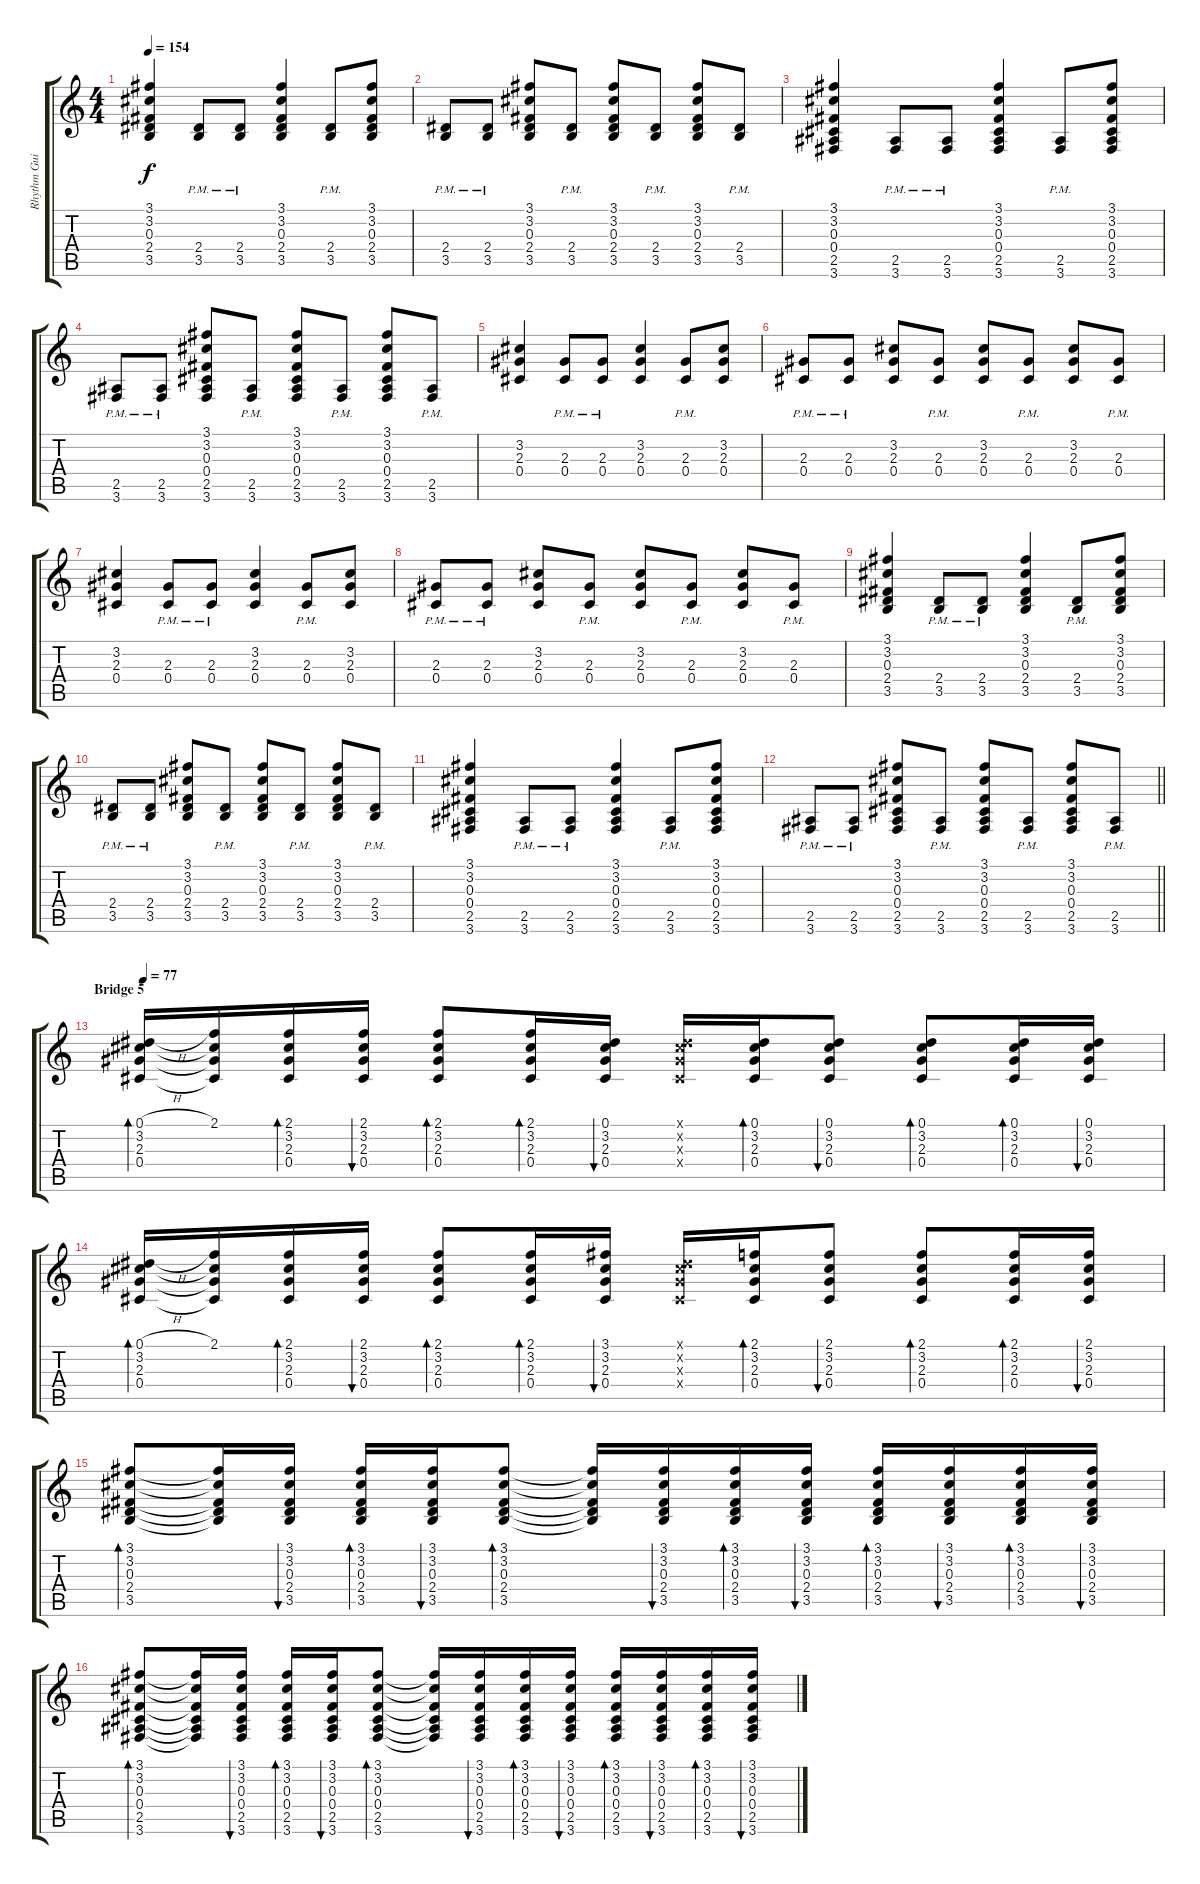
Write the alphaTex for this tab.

\track ("Rhythm Guitar" "Rhythm Gui") {instrument acousticguitarsteel}
\staff {score tabs}
\tuning (Eb4 Bb3 Gb3 Db3 Ab2 Eb2) {hide}
\ts (4 4)
\tempo 154
\clef g2
\ks c
(3.1 3.2 0.3 2.4 3.5).4{dy f} (2.4{pm} 3.5{pm}).8 (2.4{pm} 3.5{pm}).8 (3.1 3.2 0.3 2.4 3.5).4 (2.4{pm} 3.5{pm}).8 (3.1 3.2 0.3 2.4 3.5).8 |
(2.4{pm} 3.5{pm}).8 (2.4{pm} 3.5{pm}).8 (3.1 3.2 0.3 2.4 3.5).8 (2.4{pm} 3.5{pm}).8 (3.1 3.2 0.3 2.4 3.5).8 (2.4{pm} 3.5{pm}).8 (3.1 3.2 0.3 2.4 3.5).8 (2.4{pm} 3.5{pm}).8 |
(3.1 3.2 0.3 0.4 2.5 3.6).4 (2.5{pm} 3.6{pm}).8 (2.5{pm} 3.6{pm}).8 (3.1 3.2 0.3 0.4 2.5 3.6).4 (2.5{pm} 3.6{pm}).8 (3.1 3.2 0.3 0.4 2.5 3.6).8 |
(2.5{pm} 3.6{pm}).8 (2.5{pm} 3.6{pm}).8 (3.1 3.2 0.3 0.4 2.5 3.6).8 (2.5{pm} 3.6{pm}).8 (3.1 3.2 0.3 0.4 2.5 3.6).8 (2.5{pm} 3.6{pm}).8 (3.1 3.2 0.3 0.4 2.5 3.6).8 (2.5{pm} 3.6{pm}).8 |
(3.2 2.3 0.4).4 (2.3{pm} 0.4{pm}).8 (2.3{pm} 0.4{pm}).8 (3.2 2.3 0.4).4 (2.3{pm} 0.4{pm}).8 (3.2 2.3 0.4).8 |
(2.3{pm} 0.4{pm}).8 (2.3{pm} 0.4{pm}).8 (3.2 2.3 0.4).8 (2.3{pm} 0.4{pm}).8 (3.2 2.3 0.4).8 (2.3{pm} 0.4{pm}).8 (3.2 2.3 0.4).8 (2.3{pm} 0.4{pm}).8 |
(3.2 2.3 0.4).4 (2.3{pm} 0.4{pm}).8 (2.3{pm} 0.4{pm}).8 (3.2 2.3 0.4).4 (2.3{pm} 0.4{pm}).8 (3.2 2.3 0.4).8 |
(2.3{pm} 0.4{pm}).8 (2.3{pm} 0.4{pm}).8 (3.2 2.3 0.4).8 (2.3{pm} 0.4{pm}).8 (3.2 2.3 0.4).8 (2.3{pm} 0.4{pm}).8 (3.2 2.3 0.4).8 (2.3{pm} 0.4{pm}).8 |
(3.1 3.2 0.3 2.4 3.5).4 (2.4{pm} 3.5{pm}).8 (2.4{pm} 3.5{pm}).8 (3.1 3.2 0.3 2.4 3.5).4 (2.4{pm} 3.5{pm}).8 (3.1 3.2 0.3 2.4 3.5).8 |
(2.4{pm} 3.5{pm}).8 (2.4{pm} 3.5{pm}).8 (3.1 3.2 0.3 2.4 3.5).8 (2.4{pm} 3.5{pm}).8 (3.1 3.2 0.3 2.4 3.5).8 (2.4{pm} 3.5{pm}).8 (3.1 3.2 0.3 2.4 3.5).8 (2.4{pm} 3.5{pm}).8 |
(3.1 3.2 0.3 0.4 2.5 3.6).4 (2.5{pm} 3.6{pm}).8 (2.5{pm} 3.6{pm}).8 (3.1 3.2 0.3 0.4 2.5 3.6).4 (2.5{pm} 3.6{pm}).8 (3.1 3.2 0.3 0.4 2.5 3.6).8 |
\barLineRight lightlight
(2.5{pm} 3.6{pm}).8 (2.5{pm} 3.6{pm}).8 (3.1 3.2 0.3 0.4 2.5 3.6).8 (2.5{pm} 3.6{pm}).8 (3.1 3.2 0.3 0.4 2.5 3.6).8 (2.5{pm} 3.6{pm}).8 (3.1 3.2 0.3 0.4 2.5 3.6).8 (2.5{pm} 3.6{pm}).8 |
\section ("" "Bridge 5 ")
\tempo 77
(0.1{h} 3.2 2.3 0.4).16{bd 60} (2.1 3.2{t} 2.3{t} 0.4{t}).16 (2.1 3.2 2.3 0.4).16{bd 30} (2.1 3.2 2.3 0.4).16{bu 30} (2.1 3.2 2.3 0.4).8{bd 30} (2.1 3.2 2.3 0.4).16{bd 30} (0.1 3.2 2.3 0.4).16{bu 30} (0.1{x} 3.2{x} 2.3{x} 0.4{x}).16 (0.1 3.2 2.3 0.4).16{bd 30} (0.1 3.2 2.3 0.4).8{bu 30} (0.1 3.2 2.3 0.4).8{bd 30} (0.1 3.2 2.3 0.4).16{bd 30} (0.1 3.2 2.3 0.4).16{bu 30} |
(0.1{h} 3.2 2.3 0.4).16{bd 60} (2.1 3.2{t} 2.3{t} 0.4{t}).16 (2.1 3.2 2.3 0.4).16{bd 30} (2.1 3.2 2.3 0.4).16{bu 30} (2.1 3.2 2.3 0.4).8{bd 30} (2.1 3.2 2.3 0.4).16{bd 30} (3.1 3.2 2.3 0.4).16{bu 30} (0.1{x} 3.2{x} 2.3{x} 0.4{x}).16 (2.1 3.2 2.3 0.4).16{bd 30} (2.1 3.2 2.3 0.4).8{bu 30} (2.1 3.2 2.3 0.4).8{bd 30} (2.1 3.2 2.3 0.4).16{bd 30} (2.1 3.2 2.3 0.4).16{bu 30} |
(3.1 3.2 0.3 2.4 3.5).8{bd 60} (3.1{t} 3.2{t} 0.3{t} 2.4{t} 3.5{t}).16 (3.1 3.2 0.3 2.4 3.5).16{bu 30} (3.1 3.2 0.3 2.4 3.5).16{bd 30} (3.1 3.2 0.3 2.4 3.5).16{bu 30} (3.1 3.2 0.3 2.4 3.5).8{bd 30} (3.1{t} 3.2{t} 0.3{t} 2.4{t} 3.5{t}).16 (3.1 3.2 0.3 2.4 3.5).16{bu 30} (3.1 3.2 0.3 2.4 3.5).16{bd 30} (3.1 3.2 0.3 2.4 3.5).16{bu 30} (3.1 3.2 0.3 2.4 3.5).16{bd 30} (3.1 3.2 0.3 2.4 3.5).16{bu 30} (3.1 3.2 0.3 2.4 3.5).16{bd 30} (3.1 3.2 0.3 2.4 3.5).16{bu 30} |
(3.1 3.2 0.3 0.4 2.5 3.6).8{bd 60} (3.1{t} 3.2{t} 0.3{t} 0.4{t} 2.5{t} 3.6{t}).16 (3.1 3.2 0.3 0.4 2.5 3.6).16{bu 30} (3.1 3.2 0.3 0.4 2.5 3.6).16{bd 30} (3.1 3.2 0.3 0.4 2.5 3.6).16{bu 30} (3.1 3.2 0.3 0.4 2.5 3.6).8{bd 30} (3.1{t} 3.2{t} 0.3{t} 0.4{t} 2.5{t} 3.6{t}).16 (3.1 3.2 0.3 0.4 2.5 3.6).16{bu 30} (3.1 3.2 0.3 0.4 2.5 3.6).16{bd 30} (3.1 3.2 0.3 0.4 2.5 3.6).16{bu 30} (3.1 3.2 0.3 0.4 2.5 3.6).16{bd 30} (3.1 3.2 0.3 0.4 2.5 3.6).16{bu 30} (3.1 3.2 0.3 0.4 2.5 3.6).16{bd 30} (3.1 3.2 0.3 0.4 2.5 3.6).16{bu 30}
